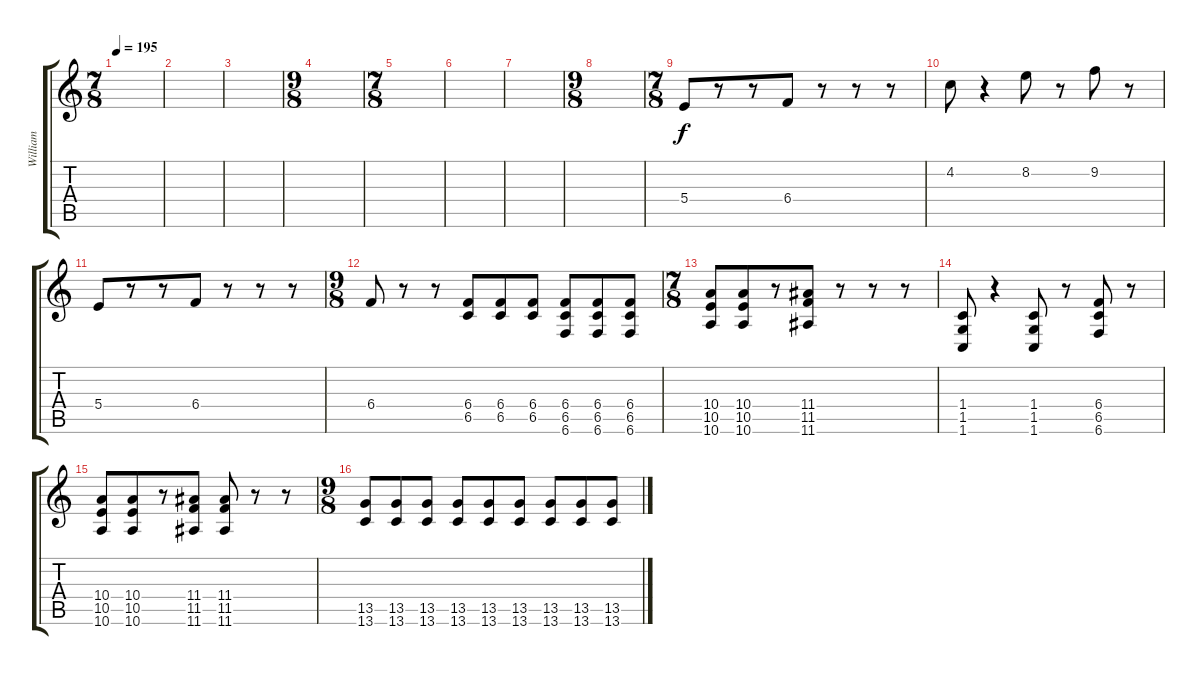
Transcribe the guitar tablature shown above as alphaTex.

\track ("William" "William") {instrument overdrivenguitar}
\staff {score tabs}
\tuning (Db4 Ab3 E3 B2 Gb2 B1) {hide}
\ts (7 8)
\tempo 195
\clef g2
\ks c
|
|
|
\ts (9 8)
|
\ts (7 8)
|
|
|
\ts (9 8)
|
\ts (7 8)
5.4.8 r.8 r.8 6.4.8 r.8 r.8 r.8 |
4.2.8 r.4 8.2.8 r.8 9.2.8 r.8 |
5.4.8 r.8 r.8 6.4.8 r.8 r.8 r.8 |
\ts (9 8)
6.4.8 r.8 r.8 (6.4 6.5).8 (6.4 6.5).8 (6.4 6.5).8 (6.4 6.5 6.6).8 (6.4 6.5 6.6).8 (6.4 6.5 6.6).8 |
\ts (7 8)
(10.4 10.5 10.6).8 (10.4 10.5 10.6).8 r.8 (11.4 11.5 11.6).8 r.8 r.8 r.8 |
(1.4 1.5 1.6).8 r.4 (1.4 1.5 1.6).8 r.8 (6.4 6.5 6.6).8 r.8 |
(10.4 10.5 10.6).8 (10.4 10.5 10.6).8 r.8 (11.4 11.5 11.6).8 (11.4 11.5 11.6).8 r.8 r.8 |
\ts (9 8)
(13.5 13.6).8 (13.5 13.6).8 (13.5 13.6).8 (13.5 13.6).8 (13.5 13.6).8 (13.5 13.6).8 (13.5 13.6).8 (13.5 13.6).8 (13.5 13.6).8
